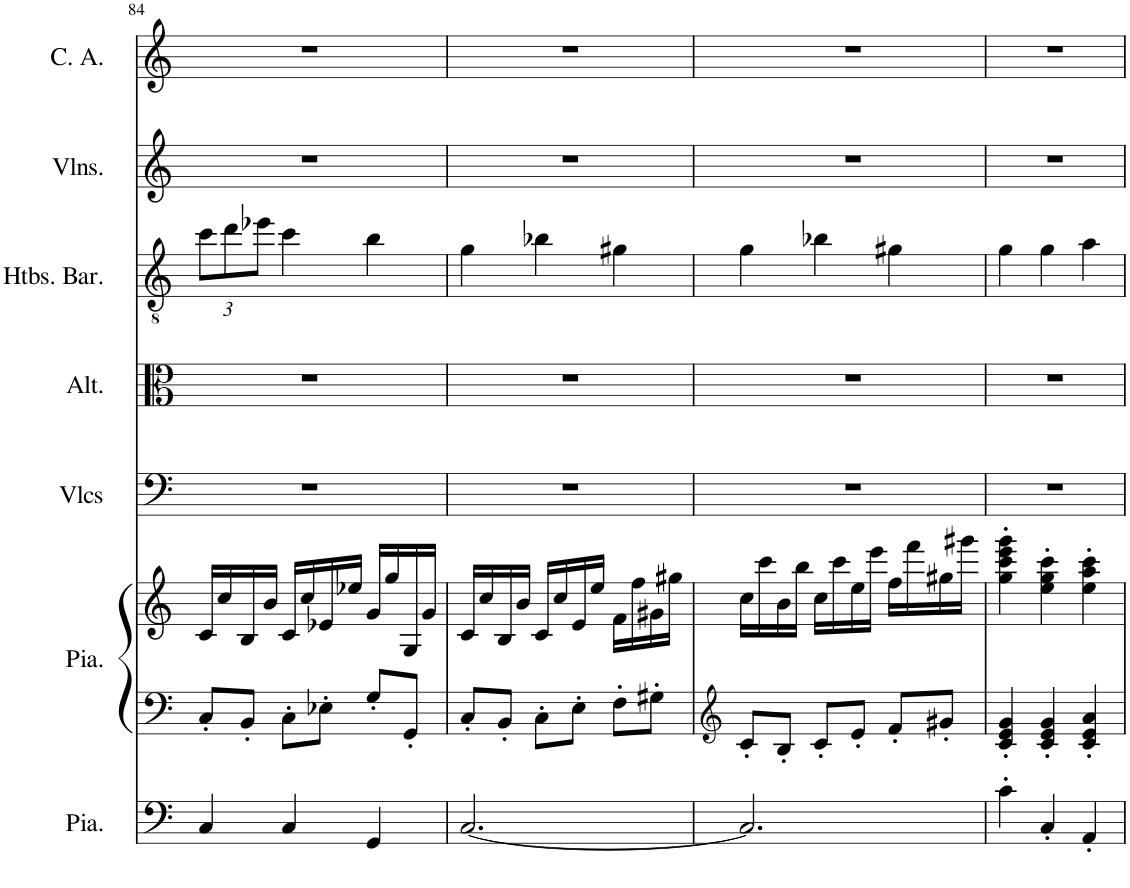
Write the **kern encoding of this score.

**kern	**kern	**kern	**kern	**kern	**kern	**kern	**kern
*part7	*part6	*part6	*part5	*part4	*part3	*part2	*part1
*staff8	*staff7	*staff6	*staff5	*staff4	*staff3	*staff2	*staff1
*I"Piano, Pedals	*I"Piano, Organ	*	*I"Violoncelles, Bass	*I"Altos, Tenor	*I"Hautbois Baryton, Alto	*I"Violons, Soprano	*I"Cor anglais, Baritone solo
*I'Pia.	*I'Pia.	*	*I'Vlcs	*I'Alt.	*I'Htbs. Bar.	*I'Vlns.	*I'C. A.
!!LO:PB:g=z
*clefF4	*clefF4	*clefG2	*clefF4	*clefC3	*clefGv2	*clefG2	*clefG2
*	*	*	*	*	*	*	*Trd4c7
*k[]	*k[]	*k[]	*k[]	*k[]	*k[]	*k[]	*k[]
*M3/4	*M3/4	*M3/4	*M3/4	*M3/4	*M3/4	*M3/4	*M3/4
*	*	*	*	*	*Xbrackettup	*	*
=84	=84	=84	=84	=84	=84	=84	=84
4C/	8C'/L	16c/LL	2.r	2.r	12cc\L	2.r	2.r
.	.	16cc/	.	.	.	.	.
.	.	.	.	.	12dd\	.	.
.	8BB'/J	16B/	.	.	.	.	.
.	.	.	.	.	12ee-X\J	.	.
.	.	16b/JJ	.	.	.	.	.
4C/	8C'\L	16c/LL	.	.	4cc\	.	.
.	.	16cc/	.	.	.	.	.
.	8E-X'\J	16e-X/	.	.	.	.	.
.	.	16ee-X/JJ	.	.	.	.	.
4GG/	8G'/L	16g/LL	.	.	4b\	.	.
.	.	16gg/	.	.	.	.	.
.	8GG'/J	16G/	.	.	.	.	.
.	.	16g/JJ	.	.	.	.	.
=85	=85	=85	=85	=85	=85	=85	=85
[2.C/	8C'/L	16c/LL	2.r	2.r	4g\	2.r	2.r
.	.	16cc/	.	.	.	.	.
.	8BB'/J	16B/	.	.	.	.	.
.	.	16b/JJ	.	.	.	.	.
.	8C'\L	16c/LL	.	.	4b-X\	.	.
.	.	16cc/	.	.	.	.	.
.	8E'\J	16e/	.	.	.	.	.
.	.	16ee/JJ	.	.	.	.	.
.	8F'\L	16f\LL	.	.	4g#X\	.	.
.	.	16ff\	.	.	.	.	.
.	8G#X'\J	16g#X\	.	.	.	.	.
.	.	16gg#X\JJ	.	.	.	.	.
=86	=86	=86	=86	=86	=86	=86	=86
*	*clefG2	*	*	*	*	*	*
2.C/]	8c'/L	16cc\LL	2.r	2.r	4g\	2.r	2.r
.	.	16ccc\	.	.	.	.	.
.	8B'/J	16b\	.	.	.	.	.
.	.	16bb\JJ	.	.	.	.	.
.	8c'/L	16cc\LL	.	.	4b-X\	.	.
.	.	16ccc\	.	.	.	.	.
.	8e'/J	16ee\	.	.	.	.	.
.	.	16eee\JJ	.	.	.	.	.
.	8f'/L	16ff\LL	.	.	4g#X\	.	.
.	.	16fff\	.	.	.	.	.
.	8g#X'/J	16gg#X\	.	.	.	.	.
.	.	16ggg#X\JJ	.	.	.	.	.
=87	=87	=87	=87	=87	=87	=87	=87
4c'\	4c/' 4e/' 4g/'	4gg\' 4ccc\' 4eee\' 4ggg\'	2.r	2.r	4g\	2.r	2.r
4C'/	4c/' 4e/' 4g/'	4ee\' 4gg\' 4ccc\'	.	.	4g\	.	.
4AA'/	4c/' 4e/' 4a/'	4ee\' 4aa\' 4ccc\'	.	.	4a\	.	.
=	=	=	=	=	=	=	=
*-	*-	*-	*-	*-	*-	*-	*-
